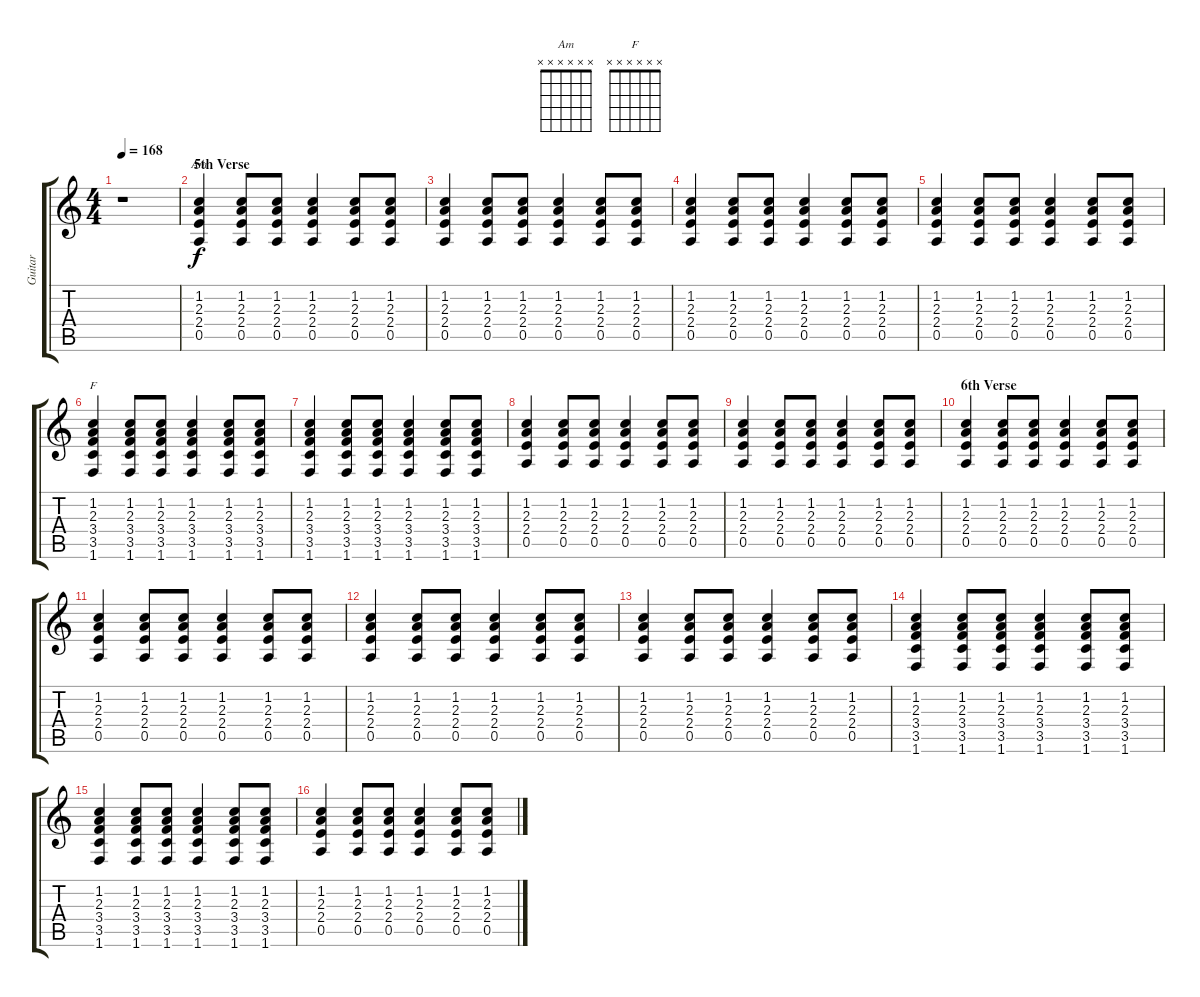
\track ("Guitar" "Guitar") {instrument electricguitarclean}
\staff {score tabs}
\tuning (E4 B3 G3 D3 A2 E2) {hide}
\chord ("Am" x x x x x x)
\chord ("F" x x x x x x)
\ts (4 4)
\tempo 168
\clef g2
\ks c
r.1{dy f} |
\section ("" "5th Verse")
(1.2 2.3 2.4 0.5).4{ch "Am"} (1.2 2.3 2.4 0.5).8 (1.2 2.3 2.4 0.5).8 (1.2 2.3 2.4 0.5).4 (1.2 2.3 2.4 0.5).8 (1.2 2.3 2.4 0.5).8 |
(1.2 2.3 2.4 0.5).4 (1.2 2.3 2.4 0.5).8 (1.2 2.3 2.4 0.5).8 (1.2 2.3 2.4 0.5).4 (1.2 2.3 2.4 0.5).8 (1.2 2.3 2.4 0.5).8 |
(1.2 2.3 2.4 0.5).4 (1.2 2.3 2.4 0.5).8 (1.2 2.3 2.4 0.5).8 (1.2 2.3 2.4 0.5).4 (1.2 2.3 2.4 0.5).8 (1.2 2.3 2.4 0.5).8 |
(1.2 2.3 2.4 0.5).4 (1.2 2.3 2.4 0.5).8 (1.2 2.3 2.4 0.5).8 (1.2 2.3 2.4 0.5).4 (1.2 2.3 2.4 0.5).8 (1.2 2.3 2.4 0.5).8 |
(1.2 2.3 3.4 3.5 1.6).4{ch "F"} (1.2 2.3 3.4 3.5 1.6).8 (1.2 2.3 3.4 3.5 1.6).8 (1.2 2.3 3.4 3.5 1.6).4 (1.2 2.3 3.4 3.5 1.6).8 (1.2 2.3 3.4 3.5 1.6).8 |
(1.2 2.3 3.4 3.5 1.6).4 (1.2 2.3 3.4 3.5 1.6).8 (1.2 2.3 3.4 3.5 1.6).8 (1.2 2.3 3.4 3.5 1.6).4 (1.2 2.3 3.4 3.5 1.6).8 (1.2 2.3 3.4 3.5 1.6).8 |
(1.2 2.3 2.4 0.5).4 (1.2 2.3 2.4 0.5).8 (1.2 2.3 2.4 0.5).8 (1.2 2.3 2.4 0.5).4 (1.2 2.3 2.4 0.5).8 (1.2 2.3 2.4 0.5).8 |
(1.2 2.3 2.4 0.5).4 (1.2 2.3 2.4 0.5).8 (1.2 2.3 2.4 0.5).8 (1.2 2.3 2.4 0.5).4 (1.2 2.3 2.4 0.5).8 (1.2 2.3 2.4 0.5).8 |
\section ("" "6th Verse")
(1.2 2.3 2.4 0.5).4 (1.2 2.3 2.4 0.5).8 (1.2 2.3 2.4 0.5).8 (1.2 2.3 2.4 0.5).4 (1.2 2.3 2.4 0.5).8 (1.2 2.3 2.4 0.5).8 |
(1.2 2.3 2.4 0.5).4 (1.2 2.3 2.4 0.5).8 (1.2 2.3 2.4 0.5).8 (1.2 2.3 2.4 0.5).4 (1.2 2.3 2.4 0.5).8 (1.2 2.3 2.4 0.5).8 |
(1.2 2.3 2.4 0.5).4 (1.2 2.3 2.4 0.5).8 (1.2 2.3 2.4 0.5).8 (1.2 2.3 2.4 0.5).4 (1.2 2.3 2.4 0.5).8 (1.2 2.3 2.4 0.5).8 |
(1.2 2.3 2.4 0.5).4 (1.2 2.3 2.4 0.5).8 (1.2 2.3 2.4 0.5).8 (1.2 2.3 2.4 0.5).4 (1.2 2.3 2.4 0.5).8 (1.2 2.3 2.4 0.5).8 |
(1.2 2.3 3.4 3.5 1.6).4 (1.2 2.3 3.4 3.5 1.6).8 (1.2 2.3 3.4 3.5 1.6).8 (1.2 2.3 3.4 3.5 1.6).4 (1.2 2.3 3.4 3.5 1.6).8 (1.2 2.3 3.4 3.5 1.6).8 |
(1.2 2.3 3.4 3.5 1.6).4 (1.2 2.3 3.4 3.5 1.6).8 (1.2 2.3 3.4 3.5 1.6).8 (1.2 2.3 3.4 3.5 1.6).4 (1.2 2.3 3.4 3.5 1.6).8 (1.2 2.3 3.4 3.5 1.6).8 |
(1.2 2.3 2.4 0.5).4 (1.2 2.3 2.4 0.5).8 (1.2 2.3 2.4 0.5).8 (1.2 2.3 2.4 0.5).4 (1.2 2.3 2.4 0.5).8 (1.2 2.3 2.4 0.5).8
